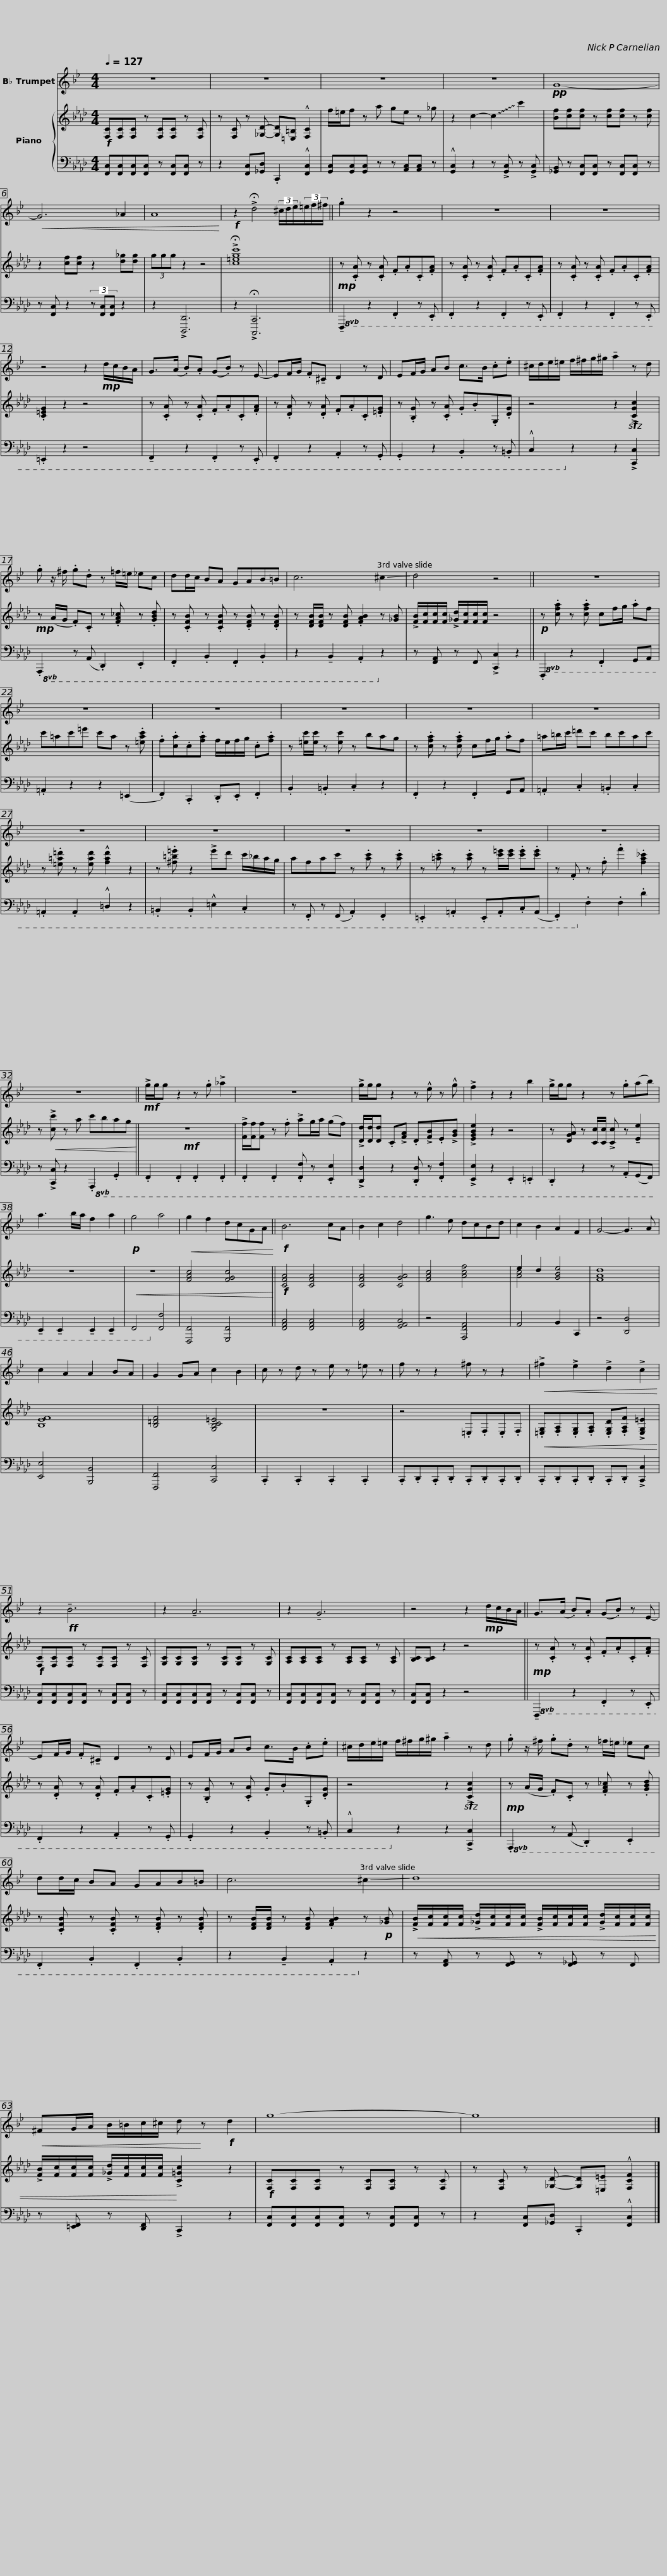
X:1
%%score 1 { ( 2 4 ) | 3 }
L:1/8
Q:1/4=127
M:4/4
I:linebreak $
K:Ab
V:1 treble transpose=-2
V:2 treble
V:4 treble
V:3 bass
V:1
[K:Bb] z8 | z8 | z8 | z8 |$!pp! G8- | %5
!<(! G6 _A2 | A8!<)! |!f! z2 !>!!fermata!d4 (3^c/d/e/(3=e/f/^f/ ||$ .g2 z2 z4 | z8 | %10
 z8 | z4 z2!mp! d/c/B/A/ |$ G>(A .B).A (G.B) z E- | EF/G/ .F!tenuto!^C D2 z D | EF/G/ AB c>B .c.e |$ %15
 ^c/d/e/=e/ f/^f/g/^g/ !tenuto!a2 z d | .g z/ ^f/ .g.d z =f/=e/ _ec | dd/c/ BA GAB=B |$ c6 !-(!^c2 | !-)!d4 z4 || %20
 z8 | z8 |$ z8 | z8 | z8 |$ %25
 z8 | z8 | z8 |$ z8 | z8 | %30
 z8 | z8 ||$!mf! !>!g/g/g z2 z .g !>!_a2 | z8 | !>!g/g/g z2 z !^!e z !^!g | %35
 !>!f2 z2 z2 b2 |$ !>!g/g/g z2 z .g(ab) | a3 b/a/ f2 a2 |!p! g4 a4 |!<(! g2 f2 dcGA!<)! || %40
!f! B6 cA | B2 c2 d4 |$ g3 e dcBd | c2 B2 A2 F2 | G4- G3 A | %45
 c2 A2 A2 BA | G2 GA c2 B2 | c z d z e z =e z |$ f z z2 ^f z z2 |!<(! !>!^f2 !>!e2 !>!d2 !>!c2!<)! | %50
 z2!ff! !tenuto!B6 | z2 !tenuto!A6 |$ z2 !tenuto!G6 | z4 z2!mp! d/c/B/A/ || G>(A .B).A (G.B) z E- | %55
 EF/G/ .F!tenuto!^C D2 z D |$ EF/G/ AB c>B .c.e | ^c/d/e/=e/ f/^f/g/^g/ !tenuto!a2 z d | .g z/ ^f/ .g.d z =f/=e/ _ec |$ dd/c/ BA GAB=B | %60
 c6 !-(!^c2 | !-)!d8 |$!<(! ^FG/A/ B/=B/c/^c/ d!<)! z!f! d2 | g8- | g8 |] %65
V:2
!f! [F,C][F,C][F,C] z [F,C][F,C] z [F,C] | z [F,C] z [_G,D]- [G,D][=E,=B,] !^![F,C]2 | f/=e/f z a ge z _g | z2 c2- !~(!c2 !~)!c'2 |$ [Bf][cf][cf] z [cf][cf] z [cf] | %5
 z2 [cf][cf] z2 [d_g][dg] | (3ggg z2 z4 | !>!!fermata![c=egc']8 ||$!mp! z .[CA] z .[CA] .F.A.C.[FA] | z .[CA] z .[CA] .F.A.C.[FA] | %10
 z .[CA] z .[CA] .F.A.C.[FA] | .[C=EG]2 z2 z4 |$ z .[CA] z .[CA] .F.A.C.[FA] | z .[DA] z .[DA] .F.A.C.[=EG] | z .[B,G] z .[CA] .G.B.G,.[DG] |$ %15
 z4 z2!sfz! !>![CGc]2 |!mp! z (A/G/ .F).C z .[FA_c] z .[GBd] | z .[CFB] z .[CFB] z .[DFB] z .[DFB] |$ z [DFB]/[DFB]/ z [DFB] .[FAB]2 z [_GB] | !>![FB]/[Fc]/[Fc]/[Fc]/ !>![_Gd]/[Fc]/[Fc]/[Fc]/ z4 || %20
!p! z .[cfa] z .[cfa] cf/g/ .af | c'=ac'=e' c'a z .[=eac'] |$ .f.[ca].c.[fa] f/e/f/g/ .c.[fa] | z [=ec']/[ec']/ z [ec'] z bag | z .[cfa] z .[cfa] cf/g/ .af |$ %25
 =a=b/c'/ =d'c' bc'ac' | z .[=e=a=d'] z [ead'] !^![fad']2 z2 | z .[^f=b=e'] z2 !>!e'd' c'/_b/a/g/ |$ afac' z .[ac'] z .[ac'] | z .[=ac'] z .[ac'] z [c'=e']/[c'e']/ .[c'e'].[c'e'] | %30
 z .F z .f .f'2 .[fa_c']2 | z!<(! !>![cc'] z a c'bag!<)! ||$!mf! z8 | !>![Ff]/[Ff]/[Ff] z .f !>!ag/a/ (gf) | !>![Dd]/[Dd]/[Dd] .C!>![FA] .D!>![FB].E!>![GB] | %35
 !>![EGBe]2 z2 z4 |$ z [DGA] z [Cc]/[Cc]/ !>![Cc] z !tenuto![Ee]2 | z8 |!<(! z8 | [FAc]4 [FGc]4!<)! || %40
!f! [CFA]4 [CFA]4 | [CFA]4 [CGA]4 |$ [FAc]4 [Acf]4 | e2 d2 [GBe]4 | [FAd]8 | %45
 [B,EF]8 | [B,=DF]4 [G,B,C=E]4 | z8 |$ z4 .=E,.F,.E,.F, |!<(! .[=E,G,].[F,A,].[E,G,].[F,A,] .[E,G,D].[F,A,F] !>![E,G,=E]2!<)! | %50
!f! [F,C][F,C][F,C] z [F,C][F,C] z [F,C] | [G,C][G,C][G,C] z [G,C][G,C] z [G,C] |$ [A,C][A,C][A,C] z [A,C][A,C] z [A,C] | [B,C][B,C] z2 z4 ||!mp! z .[CA] z .[CA] .F.A.C.[FA] | %55
 z .[DA] z .[DA] .F.A.C.[=EG] |$ z .[B,G] z .[CA] .G.B.G,.[DG] | z4 z2!sfz! !>![CGc]2 |!mp! z (A/G/ .F).C z .[FA_c] z .[GBd] |$ z .[CFB] z .[CFB] z .[DFB] z .[DFB] | %60
 z [DFB]/[DFB]/ z [DFB] .[FAB]2 z!p! [_GB] |!<(! !>![FB]/[Fc]/[Fc]/[Fc]/ !>![_Gd]/[Fc]/[Fc]/[Fc]/ !>![FB]/[Fc]/[Fc]/[Fc]/ !>![Gd]/[Fc]/[Fc]/[Fc]/ |$ !>![FB]/[Fc]/[Fc]/[Fc]/ !>![_Gd]/[Fc]/[Fc]/[Fc]/!<)! !>![C=Gc]2 z2 |!f! [F,C][F,C][F,C] z [F,C][F,C] z [F,C] | z [F,C] z [_G,D]- [G,D][=E,=E] !^![F,CF]2 |] %65
V:3
 [F,,C,][F,,C,][F,,C,][F,,C,] z [F,,C,][F,,C,] z | z2 [F,,C,][_G,,D,] .C,,2 !^![F,,C,]2 | [G,,C,][G,,C,][G,,C,] z z [A,,C,][A,,C,] z | !^![G,,C,]2 z2 z !>![G,,C,] z !>![G,,C,] |$ [_G,,B,,] z [F,,C,][F,,C,] z [F,,C,][F,,C,] z | %5
 z [F,,C,] z2 (3z [F,,C,][F,,C,] z2 | z2 !>![D,,,D,,]6 | z2 !>!!fermata![C,,,C,,]6 ||$!8vb(! !tenuto!F,,,2 z2 .F,,,2 z .E,,, | .F,,,2 z2 .F,,,2 z .E,,, | %10
 .F,,,2 z2 .F,,,2 z .E,,, | .=E,,,2 z2 z4 |$ !tenuto!F,,,2 z2 .F,,,2 z .E,,, | .F,,,2 z2 .A,,,2 z .G,,, | .G,,,2 z2 .B,,,2 z .=B,,, |$ %15
 !^!C,,2!8vb)! z2 z2 !>![C,,C,]2 |!8vb(! .A,,,2 z (A,,, .D,,,2) .E,,,2 | .F,,,2 .B,,,2 .F,,,2 .B,,,2 |$ z2 !tenuto!B,,,2 .A,,,2!8vb)! z2 | z [F,,A,,] z F,, !>![C,,C,]2 z2 || %20
!8vb(! .F,,,2 z2 .F,,,2 G,,,A,,, | .=A,,,2 z2 z2 (=E,,,2 |$ .F,,,2) .C,,,2 .D,,,.E,,, .F,,,2 | .B,,,2 .=B,,,2 .C,,2 z2 | .F,,,2 z2 .F,,,2 G,,,A,,, |$ %25
 .=A,,,2 .C,,2 .=B,,,2 .C,,2 | .=A,,,2 .A,,,2 !^!=D,,2 z2 | .=B,,,2 .B,,,2 !^!=E,,2 .C,,2 |$ z .F,,, z (F,,, .A,,,2) .F,,,2 | .=E,,,2 .=A,,,2 .E,,,.A,,,.C,,(A,,, | %30
 .F,,,2)!8vb)! .F,,2 .F,2 .D2 | z !>![C,,C,] z2!8vb(! .A,,,2 .G,,,2 ||$ .F,,,2 .F,,,2 .F,,,2 .F,,,2 | .F,,,2 .F,,,2 .[F,,,F,,] z .[E,,,E,,]2 | !>![D,,,D,,]2 z2 .[D,,,D,,] z .[F,,,F,,]2 | %35
 !>![E,,,E,,]2 z2 .E,,,2 .=E,,,2 |$ .D,,,2 z2 z .A,,,(G,,,F,,,) | !tenuto!E,,,2 !tenuto!E,,,2 !tenuto!E,,,2 !tenuto!E,,,2 | F,,,4!8vb)! [F,,,F,,]4 | [F,,,F,,]4 [G,,,F,,]4 || %40
 [F,,A,,C,]4 [F,,A,,C,]4 | [F,,A,,C,]4 [G,,A,,C,]4 |$ z4 [A,,,F,,A,,]4 | A,,4 B,,2 C,,2 | z4 [D,,D,]4 | %45
 [E,,E,]4 [B,,,B,,]4 | [F,,,F,,]4 [C,,C,]4 | .C,,2 .C,,2 .C,,2 .C,,2 |$ .C,,.D,,.C,,.D,, .C,,.D,,.C,,.D,, | .C,,.D,,.C,,.D,, .C,,.D,, !>![C,,C,]2 | %50
 [F,,C,][F,,C,][F,,C,][F,,C,] z [F,,C,][F,,C,] z | [F,,C,][F,,C,][F,,C,][F,,C,] z [F,,C,][F,,C,] z |$ [F,,C,][F,,C,][F,,C,][F,,C,] z [F,,C,][F,,C,] z | [F,,C,][F,,C,] z2 z4 ||!8vb(! !tenuto!F,,,2 z2 .F,,,2 z .E,,, | %55
 .F,,,2 z2 .A,,,2 z .G,,, |$ .G,,,2 z2 .B,,,2 z .=B,,, | !^!C,,2!8vb)! z2 z2 !>![C,,C,]2 |!8vb(! .A,,,2 z (A,,, .D,,,2) .E,,,2 |$ .F,,,2 .B,,,2 .F,,,2 .B,,,2 | %60
 z2 !tenuto!B,,,2 .A,,,2!8vb)! z2 | z [F,,A,,] z [F,,G,,] z [F,,_G,,] z F,, |$ z [=E,,F,,] z [D,,F,,] !>!C,,2 z2 | [F,,C,][F,,C,][F,,C,][F,,C,] z [F,,C,][F,,C,] z | z2 [F,,C,][_G,,D,] .C,,2 !^![F,,C,]2 |] %65
V:4
 x8 | x8 | x8 | x8 |$ x8 | %5
 x8 | x8 | x8 ||$ x8 | x8 | %10
 x8 | x8 |$ x8 | x8 | x8 |$ %15
 x8 | x8 | x8 |$ x8 | x8 || %20
 x8 | x8 |$ x8 | x8 | x8 |$ %25
 x8 | x8 | x8 |$ x8 | x8 | %30
 x8 | x8 ||$ x8 | x8 | x8 | %35
 x8 |$ x8 | x8 | x8 | x8 || %40
 x8 | x8 |$ x8 | [Ac]4 x4 | x8 | %45
 x8 | x8 | x8 |$ x8 | x8 | %50
 x8 | x8 |$ x8 | x8 || x8 | %55
 x8 |$ x8 | x8 | x8 |$ x8 | %60
 x8 | x8 |$ x8 | x8 | x8 |] %65
